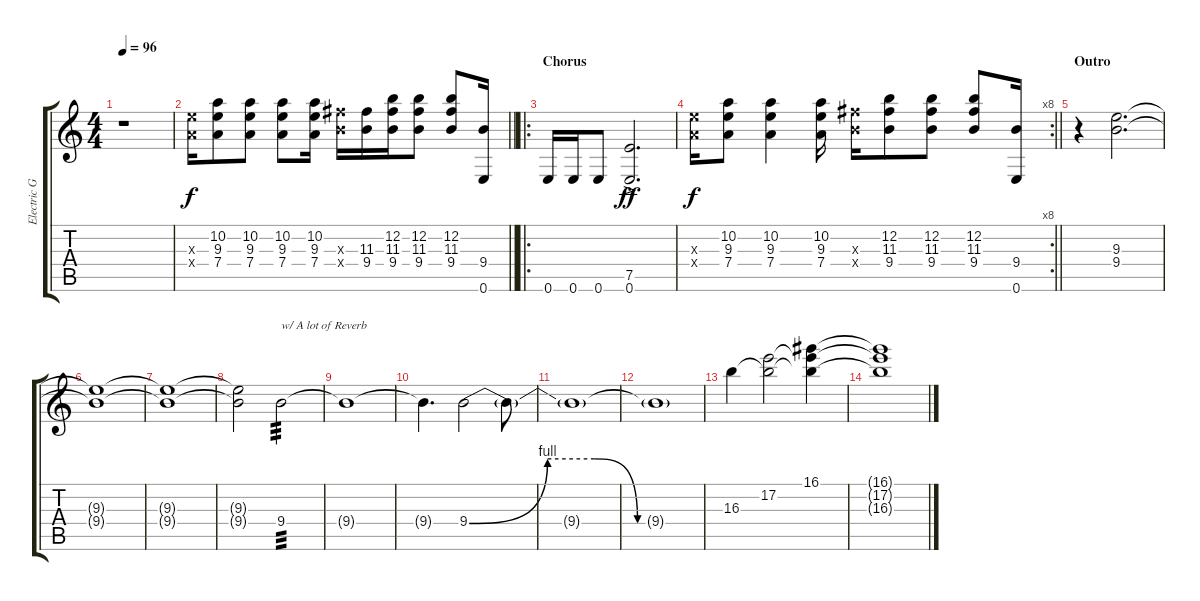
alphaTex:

\track ("Electric Gtr (Right)" "Electric G") {instrument overdrivenguitar}
\staff {score tabs}
\tuning (E4 B3 G3 D3 A2 E2) {hide}
\ts (4 4)
\tempo 96
\clef g2
\ks c
r.1{dy f} |
\barLineRight lightlight
(9.3{x} 7.4{x}).16{volume 11} (10.2 9.3 7.4).8 (10.2 9.3 7.4).8 (10.2 9.3 7.4).8 (10.2 9.3 7.4).16 (11.3{x} 9.4{x}).16 (11.3 9.4).16 (12.2 11.3 9.4).16 (12.2 11.3 9.4).8 (12.2 11.3 9.4).8 (9.4 0.6).16 |
\ro
\section ("" "Chorus")
0.6.16 0.6.16 0.6.8 (7.5{ac} 0.6{ac}).2{d dy ff} |
\rc 8
\barLineRight lightlight
(9.3{x} 7.4{x}).16{dy f} (10.2 9.3 7.4).8 (10.2 9.3 7.4).4 (10.2 9.3 7.4).16 (11.3{x} 9.4{x}).16 (12.2 11.3 9.4).8 (12.2 11.3 9.4).8 (12.2 11.3 9.4).8 (9.4 0.6).16 |
\section ("" "Outro")
r.4 (9.3 9.4).2{d volume 4} |
(9.3{t} 9.4{t}).1 |
(9.3{t} 9.4{t}).1 |
(9.3{t} 9.4{t}).2 9.4.2{txt "w/ A lot of Reverb" tp 3 volume 10} |
9.4{t}.1 |
9.4{t}.4{d} 9.4{be (custom 0 0 20 4 32 4 43 0 60 0)}.2 9.4{t}.8 |
9.4{t}.1 |
9.4{t}.1{volume 7} |
16.3.4 (17.2 16.3{t}).2 (16.1 17.2{t} 16.3{t}).4{volume 0} |
(16.1{t} 17.2{t} 16.3{t}).1
